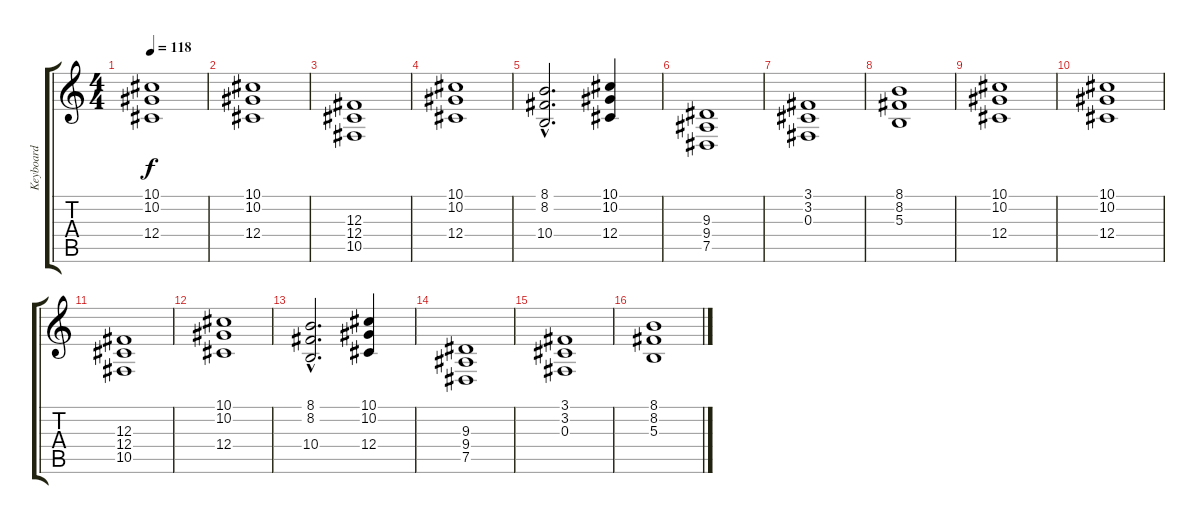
\track ("Keyboard " "Keyboard ") {instrument stringensemble1}
\staff {score tabs}
\tuning (Eb4 Bb3 Gb3 Db3 Ab2 Eb2) {hide}
\ts (4 4)
\tempo 118
\clef g2
\ks c
(10.1 10.2 12.4).1{dy f volume 4} |
(10.1 10.2 12.4).1{volume 4} |
(12.3 12.4 10.5).1{volume 3} |
(10.1 10.2 12.4).1{volume 3} |
(8.1{hac} 8.2{hac} 10.4{hac}).2{d volume 3} (10.1 10.2 12.4).4{volume 3} |
(9.3 9.4 7.5).1{volume 3} |
(3.1 3.2 0.3).1{volume 2} |
(8.1 8.2 5.3).1{volume 2} |
(10.1 10.2 12.4).1{volume 2} |
(10.1 10.2 12.4).1{volume 2} |
(12.3 12.4 10.5).1{volume 2} |
(10.1 10.2 12.4).1{volume 2} |
(8.1{hac} 8.2{hac} 10.4{hac}).2{d volume 1} (10.1 10.2 12.4).4{volume 1} |
(9.3 9.4 7.5).1 |
(3.1 3.2 0.3).1{volume 1} |
(8.1 8.2 5.3).1{volume 1}
